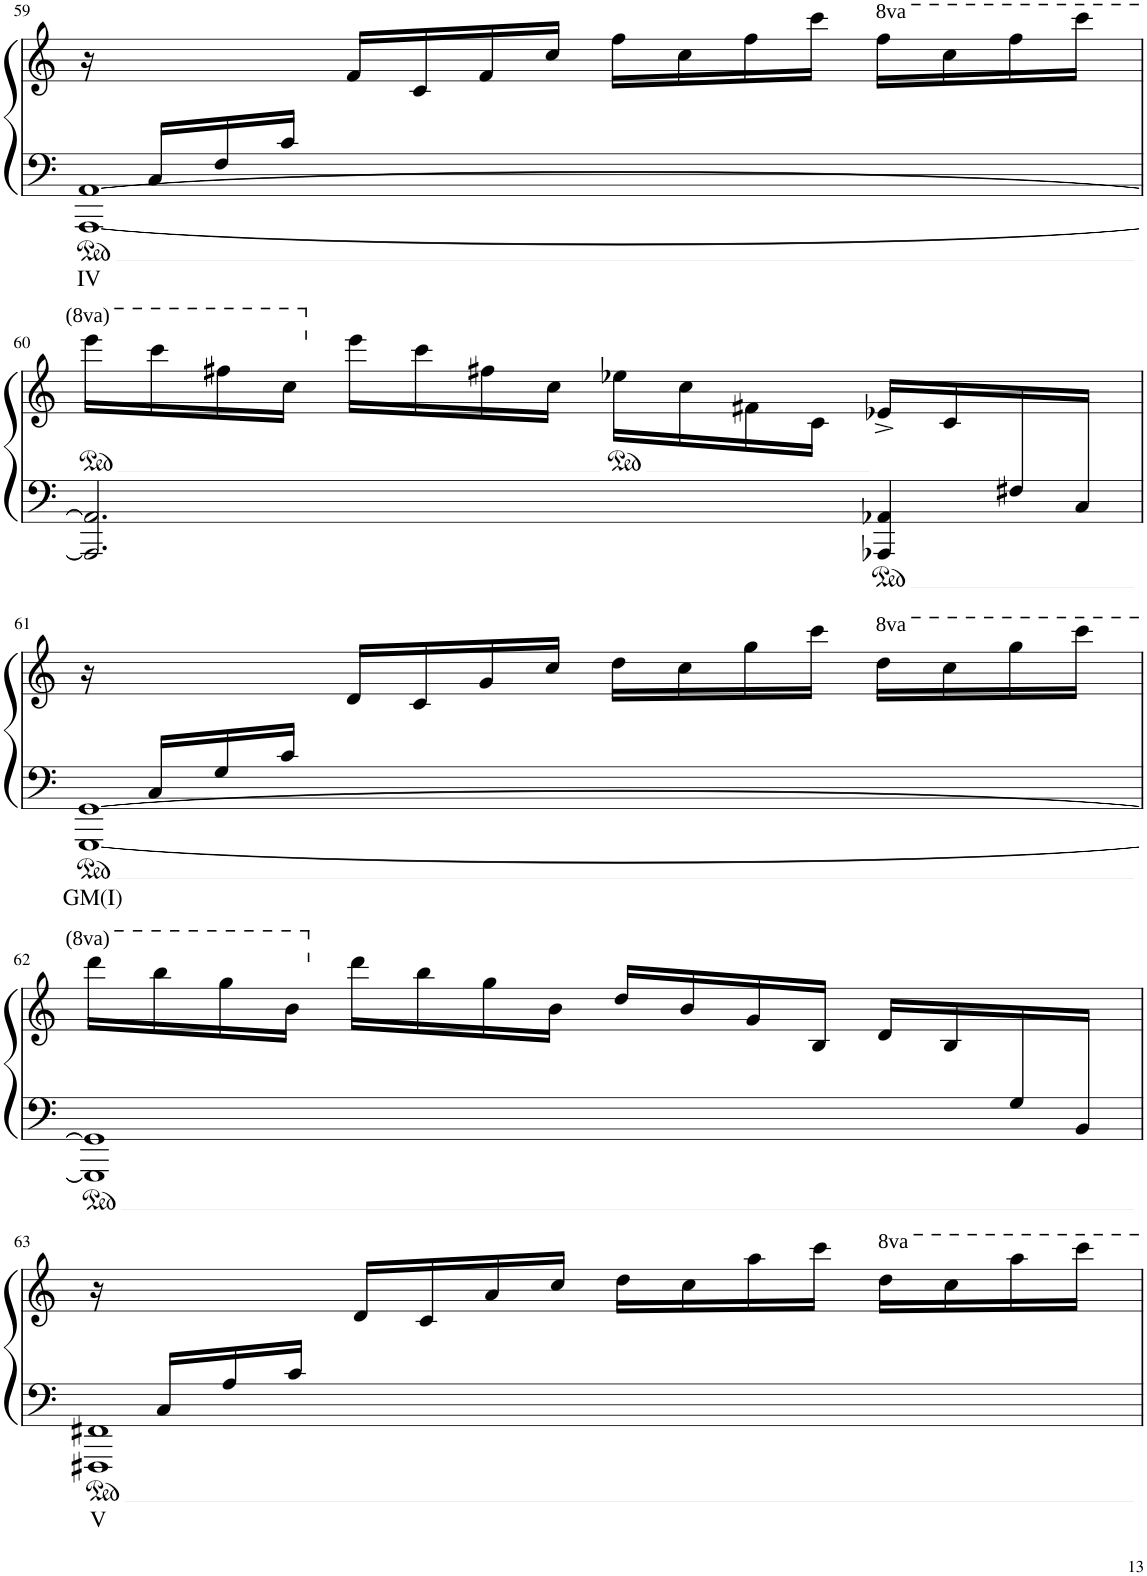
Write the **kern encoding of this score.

**kern	**text	**kern
*part1	*part1	*part1
*staff2	*staff2	*staff1
*I"Piano	*	*
*I'Pno	*	*
!!LO:PB:g=z
*clefF4	*	*clefG2
*k[]	*	*k[]
*M4/4	*	*M4/4
*met(c)	*	*met(c)
=59	=59	=59
*^	*	*
!	!	!LO:LY:b	!
16ryy	[1AAA [1AA	IV	16r
16C/LL	.	.	8.ryy
16F/	.	.	.
16c/JJ	.	.	.
2.ryy	.	.	16f/LL
.	.	.	16c/
.	.	.	16f/
.	.	.	16cc/JJ
.	.	.	16ff\LL
.	.	.	16cc\
.	.	.	16ff\
.	.	.	16ccc\JJ
*	*	*	*8va
.	.	.	16fff\LL
.	.	.	16ccc\
.	.	.	16fff\
.	.	.	16cccc\JJ
!!LO:LB:g=z
=60	=60	=60	=60
2..ryy	2.AAA/] 2.AA/]	.	16eeee\LL
.	.	.	16cccc\
.	.	.	16fff#X\
.	.	.	16ccc\JJ
*	*	*	*X8va
.	.	.	16eee\LL
.	.	.	16ccc\
.	.	.	16ff#X\
.	.	.	16cc\JJ
.	.	.	16ee-X\LL
.	.	.	16cc\
.	.	.	16f#X\
.	.	.	16c\JJ
.	4AAA-X/ 4AA-X/	.	16e-X^/LL
.	.	.	16c/
16F#X/	.	.	8ryy
16C/JJ	.	.	.
!!LO:LB:g=z
=61	=61	=61	=61
!	!	!LO:LY:b	!
16ryy	[1GGG [1GG	GM(I)	16r
16C/LL	.	.	8.ryy
16G/	.	.	.
16c/JJ	.	.	.
2.ryy	.	.	16d/LL
.	.	.	16c/
.	.	.	16g/
.	.	.	16cc/JJ
.	.	.	16dd\LL
.	.	.	16cc\
.	.	.	16gg\
.	.	.	16ccc\JJ
*	*	*	*8va
.	.	.	16ddd\LL
.	.	.	16ccc\
.	.	.	16ggg\
.	.	.	16cccc\JJ
!!LO:LB:g=z
=62	=62	=62	=62
2..ryy	1GGG] 1GG]	.	16dddd\LL
.	.	.	16bbb\
.	.	.	16ggg\
.	.	.	16bb\JJ
*	*	*	*X8va
.	.	.	16ddd\LL
.	.	.	16bb\
.	.	.	16gg\
.	.	.	16b\JJ
.	.	.	16dd/LL
.	.	.	16b/
.	.	.	16g/
.	.	.	16B/JJ
.	.	.	16d/LL
.	.	.	16B/
16G/	.	.	8ryy
16BB/JJ	.	.	.
!!LO:LB:g=z
=63	=63	=63	=63
!	!	!LO:LY:b	!
16ryy	1FFF#X 1FF#X	V	16r
16C/LL	.	.	8.ryy
16A/	.	.	.
16c/JJ	.	.	.
2.ryy	.	.	16d/LL
.	.	.	16c/
.	.	.	16a/
.	.	.	16cc/JJ
.	.	.	16dd\LL
.	.	.	16cc\
.	.	.	16aa\
.	.	.	16ccc\JJ
.	.	.	16ddd\LL
.	.	.	16ccc\
.	.	.	16aaa\
.	.	.	16cccc\JJ
*v	*v	*	*
=	=	=
*-	*-	*-
